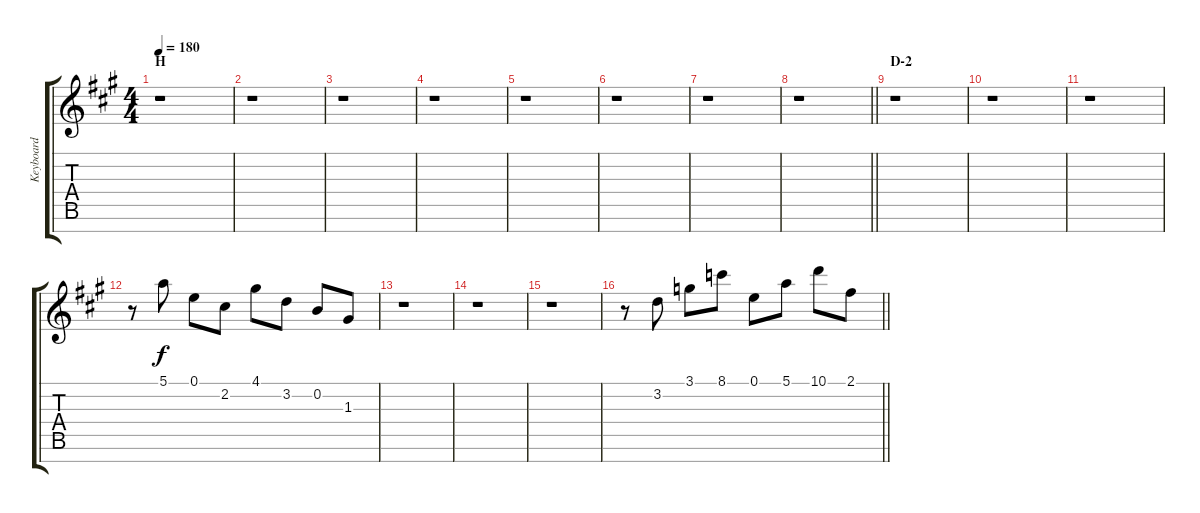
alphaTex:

\track ("Keyboard" "Keyboard") {instrument rockorgan}
\staff {score tabs}
\tuning (E5 B4 G4 D4 A3 E3 B2) {hide}
\ts (4 4)
\section ("" "H")
\tempo 180
\clef g2
\ks a
r.1{dy f} |
r.1 |
r.1 |
r.1 |
r.1 |
r.1 |
r.1 |
\barLineRight lightlight
r.1 |
\section ("" "D-2")
r.1 |
r.1 |
r.1 |
r.8 5.1.8 0.1.8 2.2.8 4.1.8 3.2.8 0.2.8 1.3.8 |
r.1 |
r.1 |
r.1 |
\barLineRight lightlight
r.8 3.2.8 3.1.8 8.1.8 0.1.8 5.1.8 10.1.8 2.1.8
